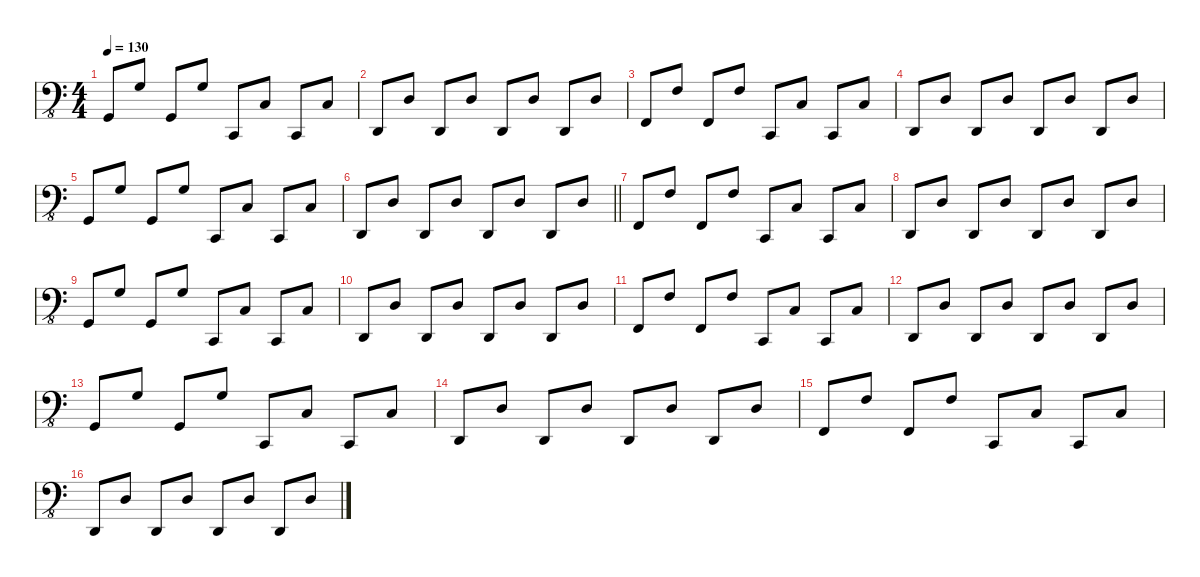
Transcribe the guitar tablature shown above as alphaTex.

\defaultSystemsLayout 4
\hideDynamics
\bracketExtendMode nobrackets
\singleTrackTrackNamePolicy hidden
\multiTrackTrackNamePolicy hidden
\otherSystemsTrackNameOrientation horizontal
\track ("Synth 2-LH" "synth.bs.") {defaultSystemsLayout 4 instrument synthbass1}
\staff {score}
\tuning (G2 D2 A1 E1 B0)
\displaytranspose 0
\ts (4 4)
\tempo 130
\clef f4
\ottava 8vb
\ks c
3.4.8{dy f beam Up} 5.2.8{beam Up} 3.4.8{beam Up} 5.2.8{beam Up} 1.5.8{beam Up} 3.3.8{beam Up} 1.5.8{beam Up} 3.3.8{beam Up} |
3.5.8{beam Up} 5.3.8{beam Up} 3.5.8{beam Up} 5.3.8{beam Up} 3.5.8{beam Up} 5.3.8{beam Up} 3.5.8{beam Up} 5.3.8{beam Up} |
1.4.8{beam Up} 3.2.8{beam Up} 1.4.8{beam Up} 3.2.8{beam Up} 1.5.8{beam Up} 3.3.8{beam Up} 1.5.8{beam Up} 3.3.8{beam Up} |
3.5.8{beam Up} 5.3.8{beam Up} 3.5.8{beam Up} 5.3.8{beam Up} 3.5.8{beam Up} 5.3.8{beam Up} 3.5.8{beam Up} 5.3.8{beam Up} |
3.4.8{beam Up} 5.2.8{beam Up} 3.4.8{beam Up} 5.2.8{beam Up} 1.5.8{beam Up} 3.3.8{beam Up} 1.5.8{beam Up} 3.3.8{beam Up} |
\barLineRight lightlight
3.5.8{beam Up} 5.3.8{beam Up} 3.5.8{beam Up} 5.3.8{beam Up} 3.5.8{beam Up} 5.3.8{beam Up} 3.5.8{beam Up} 5.3.8{beam Up} |
1.4.8{beam Up} 3.2.8{beam Up} 1.4.8{beam Up} 3.2.8{beam Up} 1.5.8{beam Up} 3.3.8{beam Up} 1.5.8{beam Up} 3.3.8{beam Up} |
3.5.8{beam Up} 5.3.8{beam Up} 3.5.8{beam Up} 5.3.8{beam Up} 3.5.8{beam Up} 5.3.8{beam Up} 3.5.8{beam Up} 5.3.8{beam Up} |
3.4.8{beam Up} 5.2.8{beam Up} 3.4.8{beam Up} 5.2.8{beam Up} 1.5.8{beam Up} 3.3.8{beam Up} 1.5.8{beam Up} 3.3.8{beam Up} |
3.5.8{beam Up} 5.3.8{beam Up} 3.5.8{beam Up} 5.3.8{beam Up} 3.5.8{beam Up} 5.3.8{beam Up} 3.5.8{beam Up} 5.3.8{beam Up} |
1.4.8{beam Up} 3.2.8{beam Up} 1.4.8{beam Up} 3.2.8{beam Up} 1.5.8{beam Up} 3.3.8{beam Up} 1.5.8{beam Up} 3.3.8{beam Up} |
3.5.8{beam Up} 5.3.8{beam Up} 3.5.8{beam Up} 5.3.8{beam Up} 3.5.8{beam Up} 5.3.8{beam Up} 3.5.8{beam Up} 5.3.8{beam Up} |
3.4.8{beam Up} 5.2.8{beam Up} 3.4.8{beam Up} 5.2.8{beam Up} 1.5.8{beam Up} 3.3.8{beam Up} 1.5.8{beam Up} 3.3.8{beam Up} |
3.5.8{beam Up} 5.3.8{beam Up} 3.5.8{beam Up} 5.3.8{beam Up} 3.5.8{beam Up} 5.3.8{beam Up} 3.5.8{beam Up} 5.3.8{beam Up} |
1.4.8{beam Up} 3.2.8{beam Up} 1.4.8{beam Up} 3.2.8{beam Up} 1.5.8{beam Up} 3.3.8{beam Up} 1.5.8{beam Up} 3.3.8{beam Up} |
3.5.8{beam Up} 5.3.8{beam Up} 3.5.8{beam Up} 5.3.8{beam Up} 3.5.8{beam Up} 5.3.8{beam Up} 3.5.8{beam Up} 5.3.8{beam Up}
